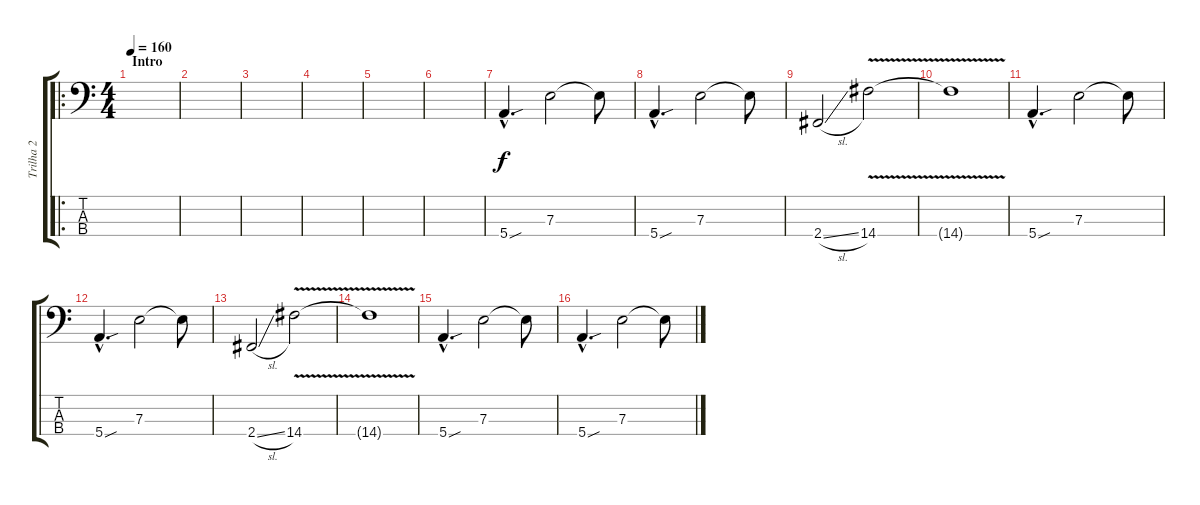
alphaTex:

\track ("Trilha 2" "Trilha 2") {instrument electricbasspick}
\staff {score tabs}
\tuning (G2 D2 A1 E1) {hide}
\ro
\ts (4 4)
\section ("" "Intro")
\tempo 160
\clef f4
\ks c
|
|
|
|
|
|
5.4{sou hac}.4{d} 7.3.2 7.3{t}.8 |
5.4{sou hac}.4{d} 7.3.2 7.3{t}.8 |
2.4{sl}.2 14.4{v}.2 |
14.4{t}.1 |
5.4{sou hac}.4{d} 7.3.2 7.3{t}.8 |
5.4{sou hac}.4{d} 7.3.2 7.3{t}.8 |
2.4{sl}.2 14.4{v}.2 |
14.4{t}.1 |
5.4{sou hac}.4{d} 7.3.2 7.3{t}.8 |
5.4{sou hac}.4{d} 7.3.2 7.3{t}.8
